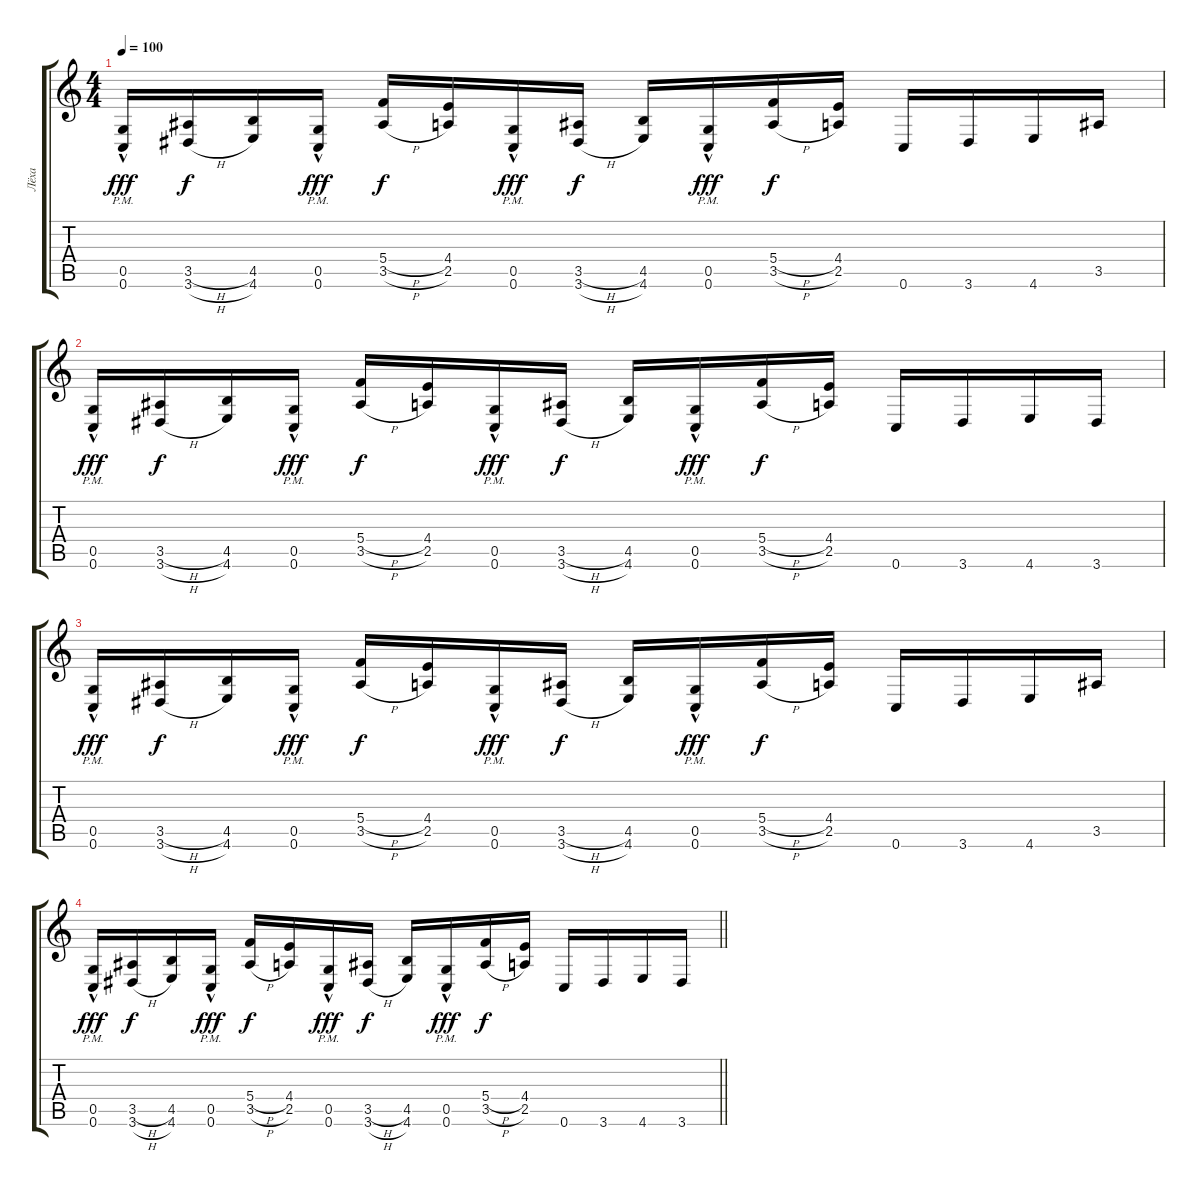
\track ("Лёха" "Лёха") {instrument distortionguitar}
\staff {score tabs}
\tuning (D4 A3 F3 C3 G2 C2) {hide}
\ts (4 4)
\tempo 100
\clef g2
\ks c
(0.5{hac pm} 0.6{hac pm}).16{dy fff} (3.5{h} 3.6{h}).16{dy f} (4.5 4.6).16 (0.5{hac pm} 0.6{hac pm}).16{dy fff} (5.4{h} 3.5{h}).16{dy f} (4.4 2.5).16 (0.5{hac pm} 0.6{hac pm}).16{dy fff} (3.5{h} 3.6{h}).16{dy f} (4.5 4.6).16 (0.5{hac pm} 0.6{hac pm}).16{dy fff} (5.4{h} 3.5{h}).16{dy f} (4.4 2.5).16 0.6.16 3.6.16 4.6.16 3.5.16 |
(0.5{hac pm} 0.6{hac pm}).16{dy fff} (3.5{h} 3.6{h}).16{dy f} (4.5 4.6).16 (0.5{hac pm} 0.6{hac pm}).16{dy fff} (5.4{h} 3.5{h}).16{dy f} (4.4 2.5).16 (0.5{hac pm} 0.6{hac pm}).16{dy fff} (3.5{h} 3.6{h}).16{dy f} (4.5 4.6).16 (0.5{hac pm} 0.6{hac pm}).16{dy fff} (5.4{h} 3.5{h}).16{dy f} (4.4 2.5).16 0.6.16 3.6.16 4.6.16 3.6.16 |
(0.5{hac pm} 0.6{hac pm}).16{dy fff} (3.5{h} 3.6{h}).16{dy f} (4.5 4.6).16 (0.5{hac pm} 0.6{hac pm}).16{dy fff} (5.4{h} 3.5{h}).16{dy f} (4.4 2.5).16 (0.5{hac pm} 0.6{hac pm}).16{dy fff} (3.5{h} 3.6{h}).16{dy f} (4.5 4.6).16 (0.5{hac pm} 0.6{hac pm}).16{dy fff} (5.4{h} 3.5{h}).16{dy f} (4.4 2.5).16 0.6.16 3.6.16 4.6.16 3.5.16 |
\barLineRight lightlight
(0.5{hac pm} 0.6{hac pm}).16{dy fff} (3.5{h} 3.6{h}).16{dy f} (4.5 4.6).16 (0.5{hac pm} 0.6{hac pm}).16{dy fff} (5.4{h} 3.5{h}).16{dy f} (4.4 2.5).16 (0.5{hac pm} 0.6{hac pm}).16{dy fff} (3.5{h} 3.6{h}).16{dy f} (4.5 4.6).16 (0.5{hac pm} 0.6{hac pm}).16{dy fff} (5.4{h} 3.5{h}).16{dy f} (4.4 2.5).16 0.6.16 3.6.16 4.6.16 3.6.16
